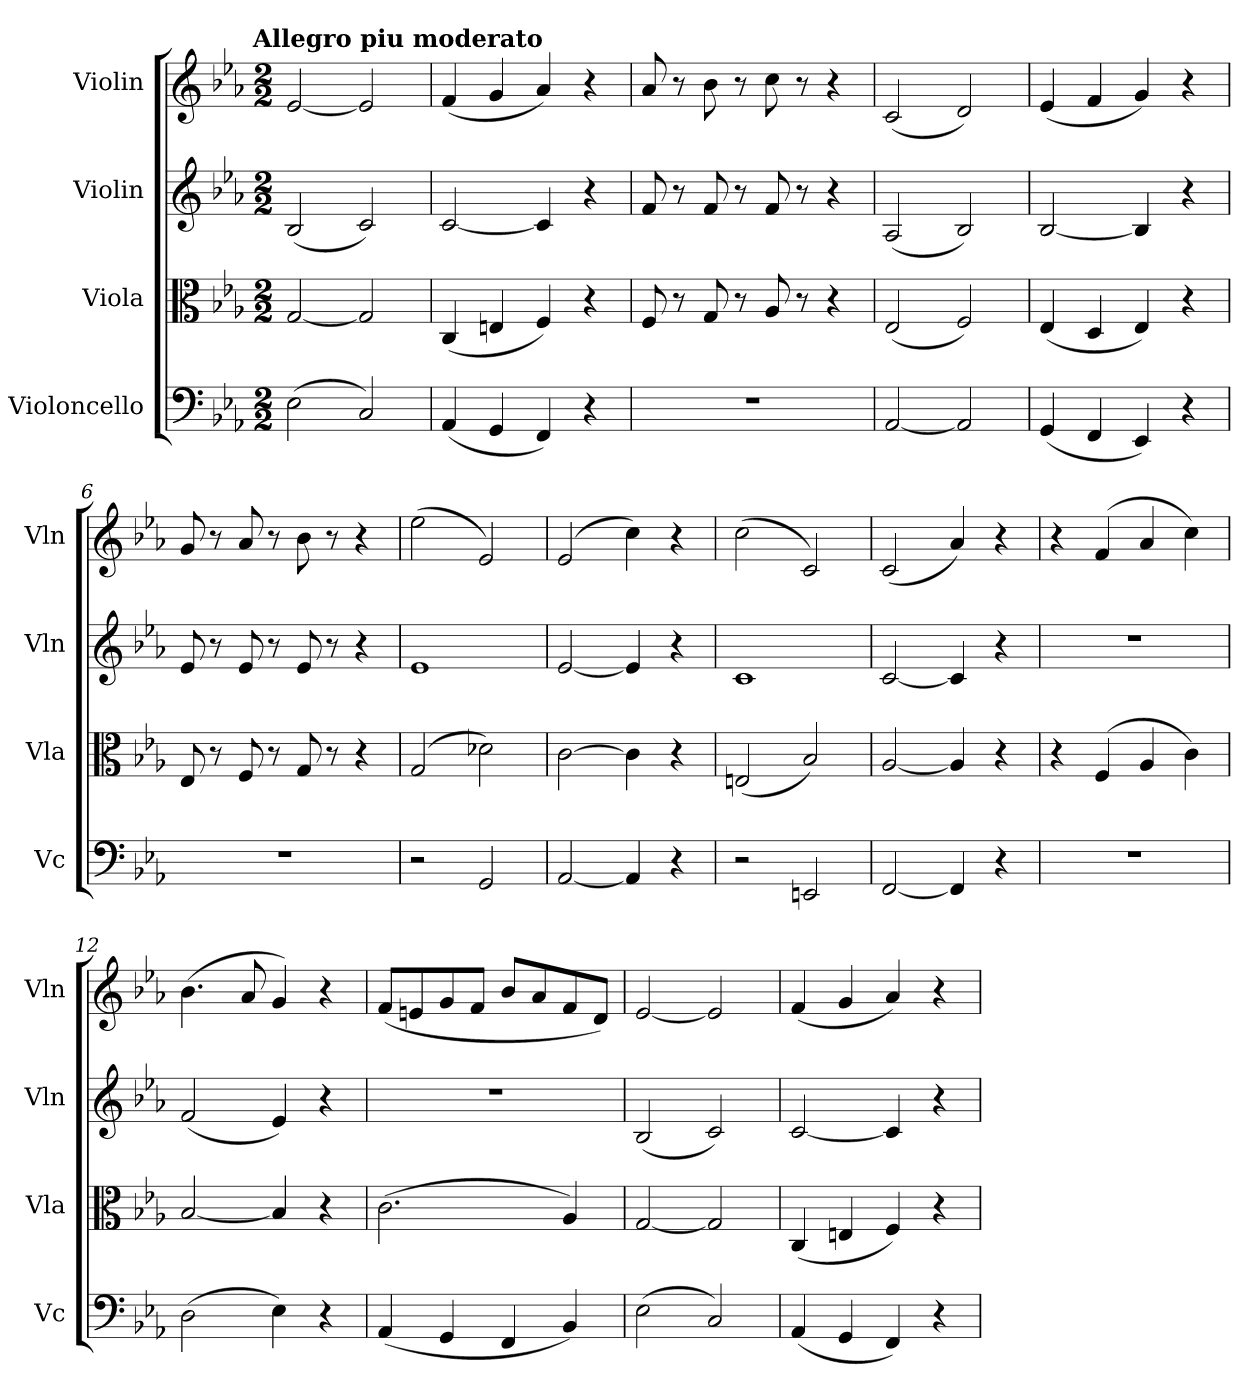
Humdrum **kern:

**kern	**kern	**kern	**kern
*part4	*part3	*part2	*part1
*staff4	*staff3	*staff2	*staff1
*I"Violoncello	*I"Viola	*I"Violin	*I"Violin
*I'Vc	*I'Vla	*I'Vln	*I'Vln
*clefF4	*clefC3	*clefG2	*clefG2
*k[b-e-a-]	*k[b-e-a-]	*k[b-e-a-]	*k[b-e-a-]
!!LO:TX:omd:t=Allegro piu moderato
*M2/2	*M2/2	*M2/2	*M2/2
*MM200	*MM200	*MM200	*MM200
=1	=1	=1	=1
(2E-\	[2G/	(2B-/	[2e-/
2C/)	2G/]	2c/)	2e-/]
=2	=2	=2	=2
(4AA-/	(4C/	[2c/	(4f/
4GG/	4En/	.	4g/
4FF/)	4F/)	4c/]	4a-/)
4r	4r	4r	4r
=3	=3	=3	=3
1r	8F/	8f/	8a-/
.	8r	8r	8r
.	8G/	8f/	8b-\
.	8r	8r	8r
.	8A-/	8f/	8cc\
.	8r	8r	8r
.	4r	4r	4r
=4	=4	=4	=4
[2AA-/	(2E-/	(2A-/	(2c/
2AA-/]	2F/)	2B-/)	2d/)
=5	=5	=5	=5
(4GG/	(4E-/	[2B-/	(4e-/
4FF/	4D/	.	4f/
4EE-/)	4E-/)	4B-/]	4g/)
4r	4r	4r	4r
=6	=6	=6	=6
1r	8E-/	8e-/	8g/
.	8r	8r	8r
.	8F/	8e-/	8a-/
.	8r	8r	8r
.	8G/	8e-/	8b-\
.	8r	8r	8r
.	4r	4r	4r
=7	=7	=7	=7
2r	(2G/	1e-	(2ee-\
2GG/	2d-X\)	.	2e-/)
=8	=8	=8	=8
[2AA-/	[2c\	[2e-/	(2e-/
4AA-/]	4c\]	4e-/]	4cc\)
4r	4r	4r	4r
=9	=9	=9	=9
2r	(2En/	1c	(2cc\
2EEn/	2B-/)	.	2c/)
=10	=10	=10	=10
[2FF/	[2A-/	[2c/	(2c/
4FF/]	4A-/]	4c/]	4a-/)
4r	4r	4r	4r
=11	=11	=11	=11
1r	4r	1r	4r
.	(4F/	.	(4f/
.	4A-/	.	4a-/
.	4c\)	.	4cc\)
=12	=12	=12	=12
(2D\	[2B-/	(2f/	(4.b-\
.	.	.	8a-/
4E-\)	4B-/]	4e-/)	4g/)
4r	4r	4r	4r
=13	=13	=13	=13
(4AA-/	(2.c\	1r	(8f/L
.	.	.	8en/
4GG/	.	.	8g/
.	.	.	8f/J
4FF/	.	.	8b-/L
.	.	.	8a-/
4BB-/)	4A-/)	.	8f/
.	.	.	8d/J)
=14	=14	=14	=14
(2E-\	[2G/	(2B-/	[2e-/
2C/)	2G/]	2c/)	2e-/]
=15	=15	=15	=15
(4AA-/	(4C/	[2c/	(4f/
4GG/	4En/	.	4g/
4FF/)	4F/)	4c/]	4a-/)
4r	4r	4r	4r
=	=	=	=
*-	*-	*-	*-
